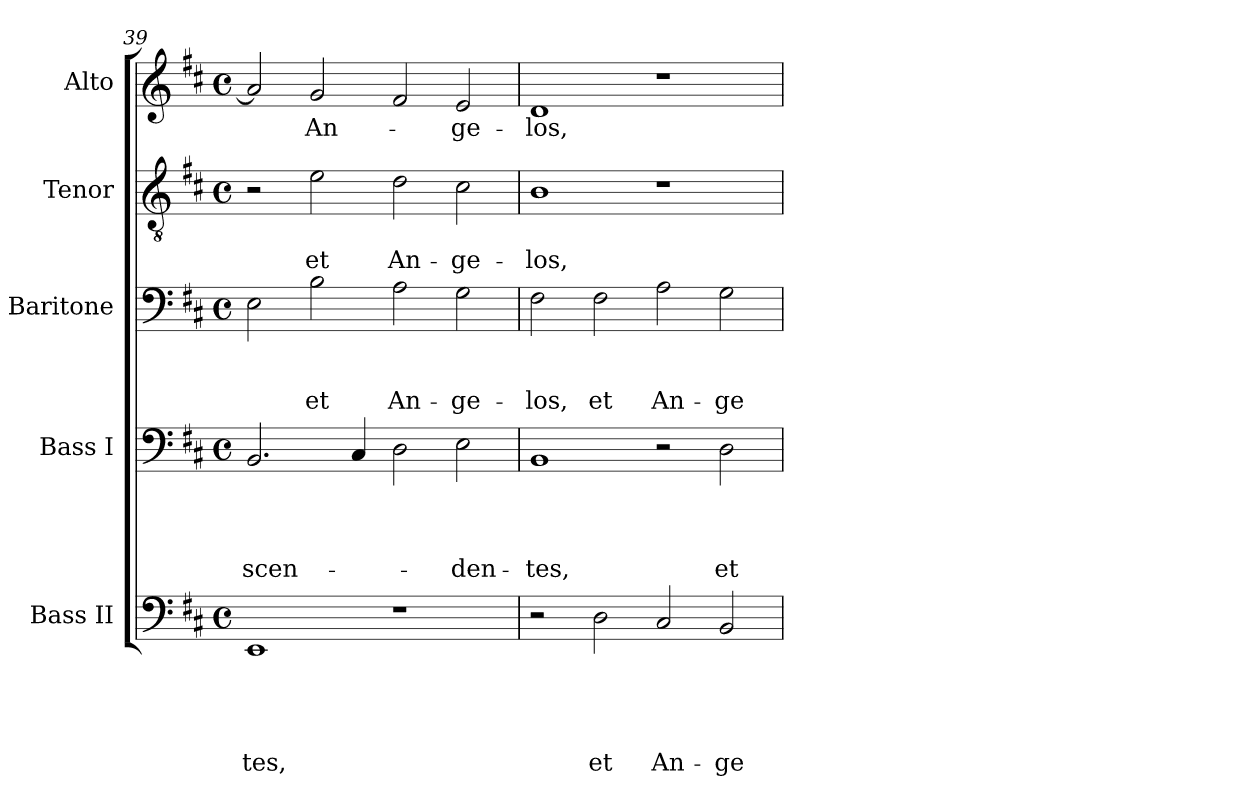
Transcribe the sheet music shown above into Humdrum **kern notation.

**kern	**text	**text	**text	**text	**text	**kern	**text	**text	**text	**text	**kern	**text	**text	**text	**kern	**text	**text	**kern	**text
*part5	*part5	*part5	*part5	*part5	*part5	*part4	*part4	*part4	*part4	*part4	*part3	*part3	*part3	*part3	*part2	*part2	*part2	*part1	*part1
*staff5	*staff5	*staff5	*staff5	*staff5	*staff5	*staff4	*staff4	*staff4	*staff4	*staff4	*staff3	*staff3	*staff3	*staff3	*staff2	*staff2	*staff2	*staff1	*staff1
*I"Bass II	*	*	*	*	*	*I"Bass I	*	*	*	*	*I"Baritone	*	*	*	*I"Tenor	*	*	*I"Alto	*
*clefF4	*	*	*	*	*	*clefF4	*	*	*	*	*clefF4	*	*	*	*clefGv2	*	*	*clefG2	*
*k[f#c#]	*	*	*	*	*	*k[f#c#]	*	*	*	*	*k[f#c#]	*	*	*	*k[f#c#]	*	*	*k[f#c#]	*
*D:	*	*	*	*	*	*D:	*	*	*	*	*D:	*	*	*	*D:	*	*	*D:	*
*M4/4	*	*	*	*	*	*M4/4	*	*	*	*	*M4/4	*	*	*	*M4/4	*	*	*M4/4	*
*met(c)	*	*	*	*	*	*met(c)	*	*	*	*	*met(c)	*	*	*	*met(c)	*	*	*met(c)	*
=39	=39	=39	=39	=39	=39	=39	=39	=39	=39	=39	=39	=39	=39	=39	=39	=39	=39	=39	=39
!	!	!	!	!	!LO:LY:b	!	!	!	!	!LO:LY:b	!	!	!	!	!	!	!	!	!
1EE	.	.	.	.	-tes,	2.BB/	.	.	.	-scen-	2E\	.	.	.	2r	.	.	2a/]	.
!	!	!	!	!	!	!	!	!	!	!	!	!	!	!LO:LY:b	!	!	!LO:LY:b	!	!LO:LY:b
.	.	.	.	.	.	.	.	.	.	.	2B\	.	.	et	2e\	.	et	2g/	An-
.	.	.	.	.	.	4C#/	.	.	.	.	.	.	.	.	.	.	.	.	.
!	!	!	!	!	!	!	!	!	!	!	!	!	!	!LO:LY:b	!	!	!LO:LY:b	!	!
1r	.	.	.	.	.	2D\	.	.	.	.	2A\	.	.	An-	2d\	.	An-	2f#/	.
!	!	!	!	!	!	!	!	!	!	!LO:LY:b	!	!	!	!LO:LY:b:rj	!	!	!LO:LY:b:rj	!	!LO:LY:b
.	.	.	.	.	.	2E\	.	.	.	-den-	2G\	.	.	-ge-	2c#\	.	-ge-	2e/	-ge-
=40	=40	=40	=40	=40	=40	=40	=40	=40	=40	=40	=40	=40	=40	=40	=40	=40	=40	=40	=40
!	!	!	!	!	!	!	!	!	!	!LO:LY:b	!	!	!	!LO:LY:b	!	!	!LO:LY:b	!	!LO:LY:b
2r	.	.	.	.	.	1BB	.	.	.	-tes,	2F#\	.	.	-los,	1B	.	-los,	1d	-los,
!	!	!	!	!	!LO:LY:b	!	!	!	!	!	!	!	!	!LO:LY:b	!	!	!	!	!
2D\	.	.	.	.	et	.	.	.	.	.	2F#\	.	.	et	.	.	.	.	.
!	!	!	!	!	!LO:LY:b	!	!	!	!	!	!	!	!	!LO:LY:b	!	!	!	!	!
2C#/	.	.	.	.	An-	2r	.	.	.	.	2A\	.	.	An-	1r	.	.	1r	.
!	!	!	!	!	!LO:LY:b:rj	!	!	!	!	!LO:LY:b	!	!	!	!LO:LY:b:rj	!	!	!	!	!
2BB/	.	.	.	.	-ge-	2D\	.	.	.	et	2G\	.	.	-ge-	.	.	.	.	.
=	=	=	=	=	=	=	=	=	=	=	=	=	=	=	=	=	=	=	=
*-	*-	*-	*-	*-	*-	*-	*-	*-	*-	*-	*-	*-	*-	*-	*-	*-	*-	*-	*-
